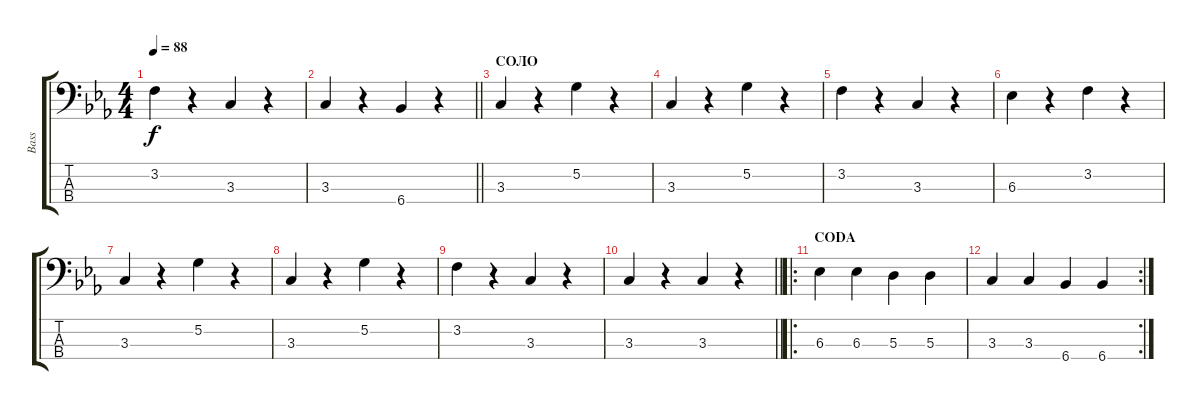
\track ("Bass" "Bass") {instrument electricbassfinger}
\staff {score tabs}
\tuning (G2 D2 A1 E1) {hide}
\ts (4 4)
\tempo 88
\clef f4
\ks cminor
3.2.4{dy f} r.4 3.3.4 r.4 |
\barLineRight lightlight
3.3.4 r.4 6.4.4 r.4 |
\section ("" "СОЛО")
3.3.4 r.4 5.2.4 r.4 |
3.3.4 r.4 5.2.4 r.4 |
3.2.4 r.4 3.3.4 r.4 |
6.3.4 r.4 3.2.4 r.4 |
3.3.4 r.4 5.2.4 r.4 |
3.3.4 r.4 5.2.4 r.4 |
3.2.4 r.4 3.3.4 r.4 |
\barLineRight lightlight
3.3.4 r.4 3.3.4 r.4 |
\ro
\section ("" "CODA")
6.3.4 6.3.4 5.3.4 5.3.4 |
\rc 2
3.3.4 3.3.4 6.4.4 6.4.4
